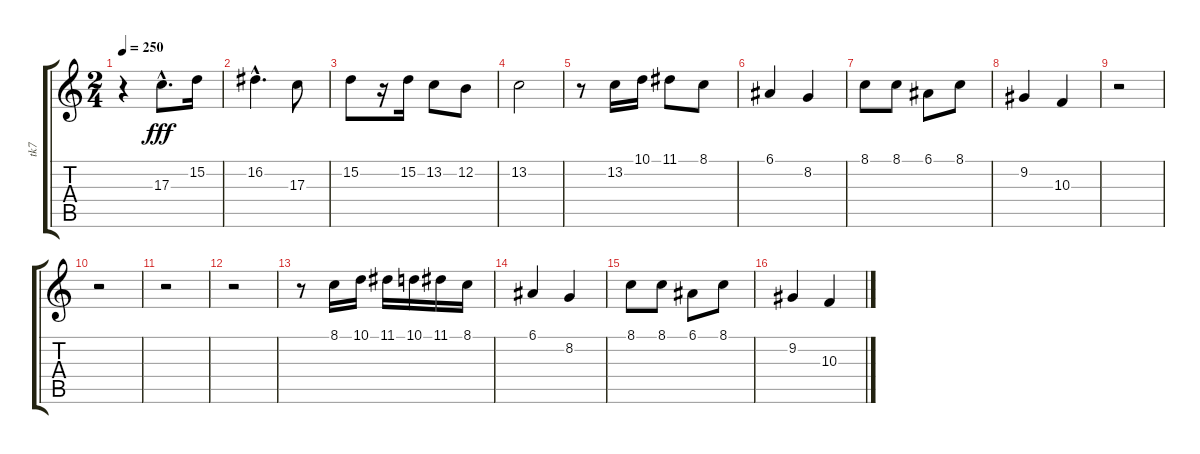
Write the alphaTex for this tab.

\track ("tk7" "tk7") {instrument accordion}
\staff {score tabs}
\tuning (E4 B3 G3 D3 A2 E2) {hide}
\ts (2 4)
\tempo 250
\clef g2
\ks c
r.4{dy fff} 17.3{hac}.8{d} 15.2.16 |
16.2{hac}.4{d} 17.3.8 |
15.2.8 r.16 15.2.16 13.2.8 12.2.8 |
13.2.2 |
r.8 13.2.16 10.1.16 11.1.8 8.1.8 |
6.1.4 8.2.4 |
8.1.8 8.1.8 6.1.8 8.1.8 |
9.2.4 10.3.4 |
r.2 |
r.2 |
r.2 |
r.2 |
r.8 8.1.16 10.1.16 11.1.16 10.1.16 11.1.16 8.1.16 |
6.1.4 8.2.4 |
8.1.8 8.1.8 6.1.8 8.1.8 |
9.2.4 10.3.4
